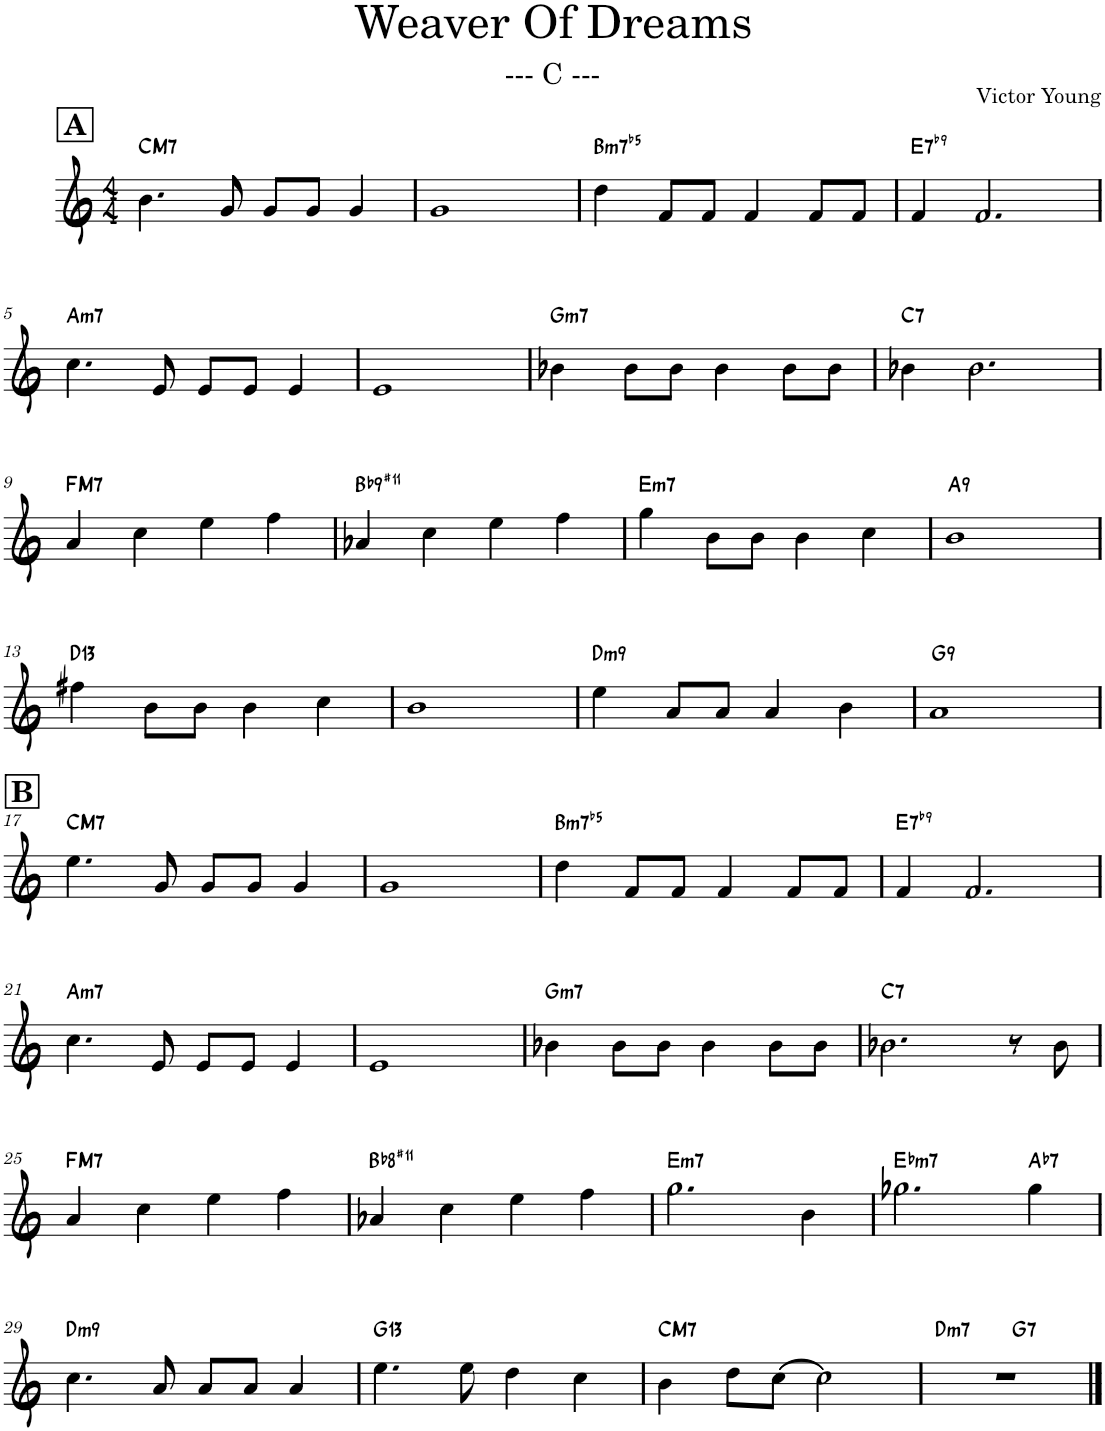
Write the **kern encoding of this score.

**kern	**harte
*part1	*part1
*staff1	*
*I"Flute	*
*I'Fl.	*
*clefG2	*
*k[]	*
*M4/4	*
!!LO:REH:place=s1:a:B:cj:fs=14:t=A
=1	=1
!	!LO:H:kt=M7
4.b\	C:maj7
8g/	.
8g/L	.
8g/J	.
4g/	.
=2	=2
1g	.
=3	=3
!	!LO:H:kt=m7b5
4dd\	B:hdim7
8f/L	.
8f/J	.
4f/	.
8f/L	.
8f/J	.
=4	=4
!	!LO:H:kt=7
4f/	E:7(b9)
2.f/	.
!!LO:LB:g=z
=5	=5
!	!LO:H:kt=m7
4.cc\	A:min7
8e/	.
8e/L	.
8e/J	.
4e/	.
=6	=6
1e	.
=7	=7
!	!LO:H:kt=m7
4b-X\	G:min7
8b-\L	.
8b-\J	.
4b-\	.
8b-\L	.
8b-\J	.
=8	=8
!	!LO:H:kt=7
4b-X\	C:7
2.b-\	.
!!LO:LB:g=z
=9	=9
!	!LO:H:kt=M7
4a/	F:maj7
4cc\	.
4ee\	.
4ff\	.
=10	=10
!	!LO:H:kt=9
4a-X/	Bb:9(#11)
4cc\	.
4ee\	.
4ff\	.
=11	=11
!	!LO:H:kt=m7
4gg\	E:min7
8b\L	.
8b\J	.
4b\	.
4cc\	.
=12	=12
!	!LO:H:kt=9
1b	A:9
!!LO:LB:g=z
=13	=13
!	!LO:H:kt=13
4ff#X\	D:9(11,13)
8b\L	.
8b\J	.
4b\	.
4cc\	.
=14	=14
1b	.
=15	=15
!	!LO:H:kt=m9
4ee\	D:min9
8a/L	.
8a/J	.
4a/	.
4b\	.
=16	=16
!	!LO:H:kt=9
1a	G:9
!!LO:LB:g=z
!!LO:REH:place=s1:a:B:cj:fs=14:t=B
=17	=17
!	!LO:H:kt=M7
4.ee\	C:maj7
8g/	.
8g/L	.
8g/J	.
4g/	.
=18	=18
1g	.
=19	=19
!	!LO:H:kt=m7b5
4dd\	B:hdim7
8f/L	.
8f/J	.
4f/	.
8f/L	.
8f/J	.
=20	=20
!	!LO:H:kt=7
4f/	E:7(b9)
2.f/	.
!!LO:LB:g=z
=21	=21
!	!LO:H:kt=m7
4.cc\	A:min7
8e/	.
8e/L	.
8e/J	.
4e/	.
=22	=22
1e	.
=23	=23
!	!LO:H:kt=m7
4b-X\	G:min7
8b-\L	.
8b-\J	.
4b-\	.
8b-\L	.
8b-\J	.
=24	=24
!	!LO:H:kt=7
2.b-X\	C:7
8r	.
8b-\	.
!!LO:LB:g=z
=25	=25
!	!LO:H:kt=M7
4a/	F:maj7
4cc\	.
4ee\	.
4ff\	.
=26	=26
!	!LO:H:kt=8
4a-X/	Bb:maj(#11)
4cc\	.
4ee\	.
4ff\	.
=27	=27
!	!LO:H:kt=m7
2.gg\	E:min7
4b\	.
=28	=28
!	!LO:H:kt=m7
2.gg-X\	Eb:min7
!	!LO:H:kt=7
4gg-\	Ab:7
!!LO:LB:g=z
=29	=29
!	!LO:H:kt=m9
4.cc\	D:min9
8a/	.
8a/L	.
8a/J	.
4a/	.
=30	=30
!	!LO:H:kt=13
4.ee\	G:9(11,13)
8ee\	.
4dd\	.
4cc\	.
=31	=31
!	!LO:H:kt=M7
4b\	C:maj7
8dd\L	.
[8cc\J	.
2cc\]	.
=32	=32
!	!LO:H:kt=m7
*^	*
1r	2ryy	D:min7
!	!	!LO:H:kt=7
.	2ryy	G:7
*v	*v	*
==	==
*-	*-
